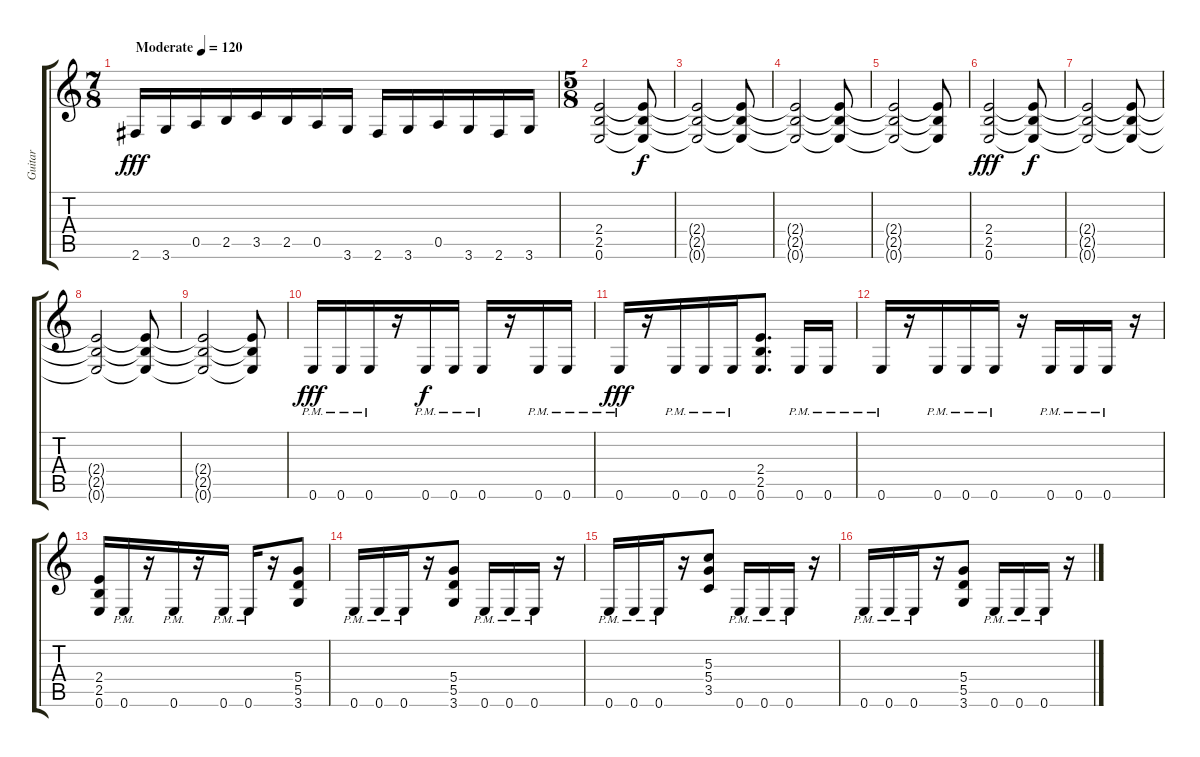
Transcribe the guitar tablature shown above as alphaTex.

\track ("Guitar" "Guitar") {instrument distortionguitar}
\staff {score tabs}
\tuning (E4 B3 G3 D3 A2 E2) {hide}
\ts (7 8)
\tempo (120 "Moderate")
\clef g2
\ks c
2.6.16{dy fff instrument distortionguitar} 3.6.16 0.5.16 2.5.16 3.5.16 2.5.16 0.5.16 3.6.16 2.6.16 3.6.16 0.5.16 3.6.16 2.6.16 3.6.16 |
\ts (5 8)
(2.4 2.5 0.6).2 (2.4{t} 2.5{t} 0.6{t}).8{dy f} |
(2.4{t} 2.5{t} 0.6{t}).2 (2.4{t} 2.5{t} 0.6{t}).8 |
(2.4{t} 2.5{t} 0.6{t}).2 (2.4{t} 2.5{t} 0.6{t}).8 |
(2.4{t} 2.5{t} 0.6{t}).2 (2.4{t} 2.5{t} 0.6{t}).8 |
(2.4 2.5 0.6).2{dy fff volume 10} (2.4{t} 2.5{t} 0.6{t}).8{dy f} |
(2.4{t} 2.5{t} 0.6{t}).2 (2.4{t} 2.5{t} 0.6{t}).8 |
(2.4{t} 2.5{t} 0.6{t}).2 (2.4{t} 2.5{t} 0.6{t}).8 |
(2.4{t} 2.5{t} 0.6{t}).2 (2.4{t} 2.5{t} 0.6{t}).8 |
0.6{pm}.16{dy fff balance 0} 0.6{pm}.16 0.6{pm}.16 r.16 0.6{pm}.16{dy f} 0.6{pm}.16 0.6{pm}.16 r.16 0.6{pm}.16 0.6{pm}.16 |
0.6{pm}.16{dy fff} r.16 0.6{pm}.16 0.6{pm}.16 0.6{pm}.16 (2.4 2.5 0.6).8{d} 0.6{pm}.16 0.6{pm}.16 |
0.6{pm}.16 r.16 0.6{pm}.16 0.6{pm}.16 0.6{pm}.16 r.16 0.6{pm}.16 0.6{pm}.16 0.6{pm}.16 r.16 |
(2.4 2.5 0.6).16 0.6{pm}.16 r.16 0.6{pm}.16 r.16 0.6{pm}.16 0.6{pm}.16 r.16 (5.4 5.5 3.6).8 |
0.6{pm}.16 0.6{pm}.16 0.6{pm}.16 r.16 (5.4 5.5 3.6).8 0.6{pm}.16 0.6{pm}.16 0.6{pm}.16 r.16 |
0.6{pm}.16 0.6{pm}.16 0.6{pm}.16 r.16 (5.3 5.4 3.5).8 0.6{pm}.16 0.6{pm}.16 0.6{pm}.16 r.16 |
0.6{pm}.16 0.6{pm}.16 0.6{pm}.16 r.16 (5.4 5.5 3.6).8 0.6{pm}.16 0.6{pm}.16 0.6{pm}.16 r.16
